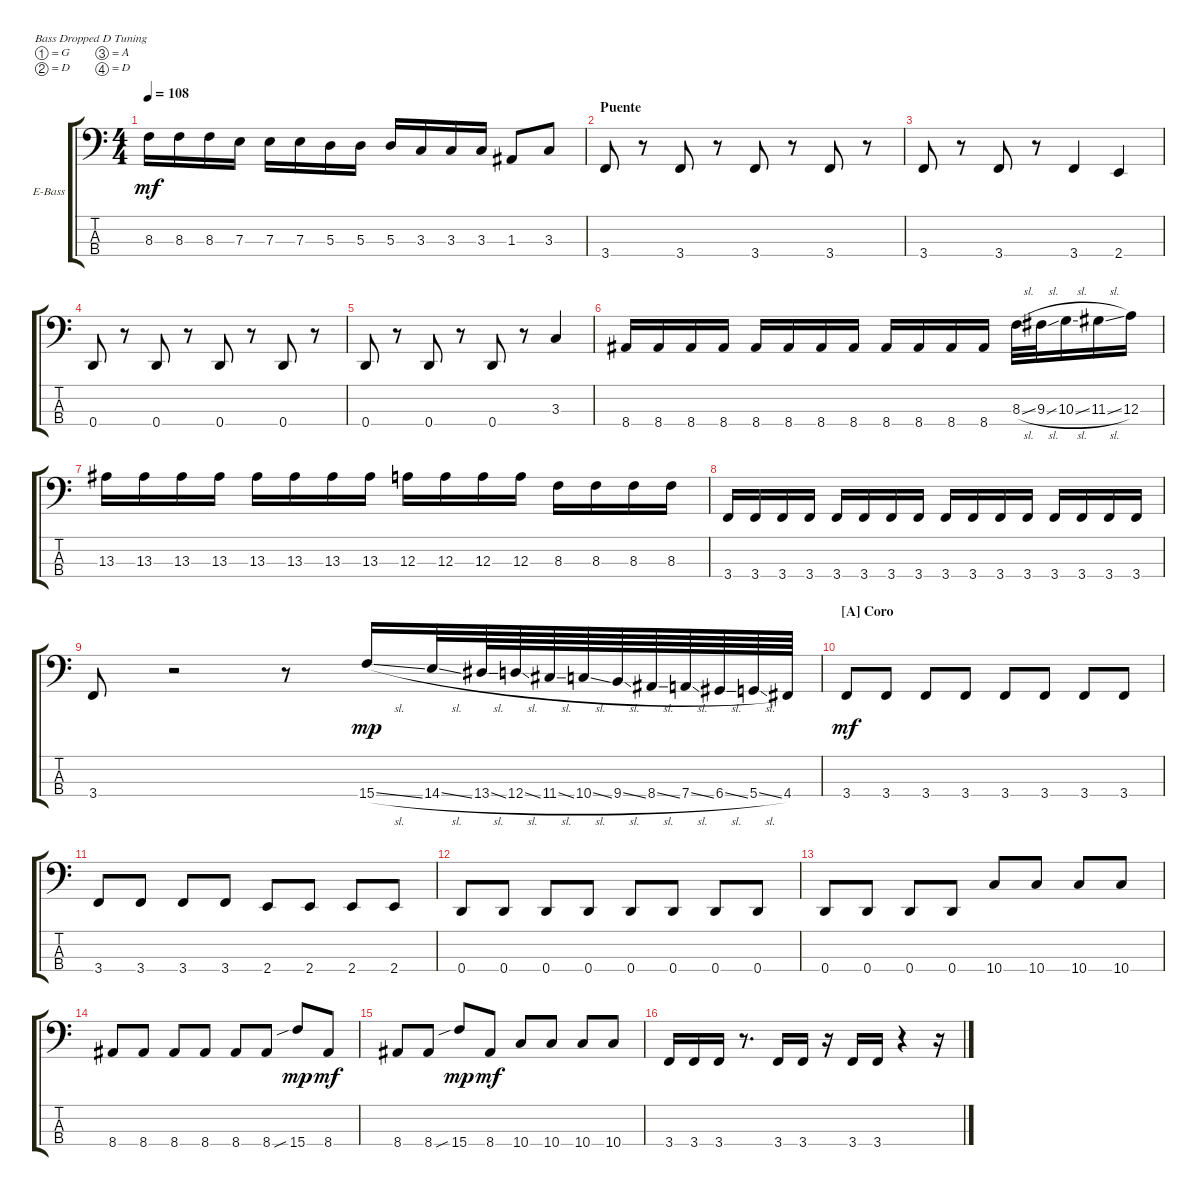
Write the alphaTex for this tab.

\defaultSystemsLayout 4
\bracketExtendMode groupsimilarinstruments
\firstSystemTrackNameOrientation horizontal
\otherSystemsTrackNameOrientation horizontal
\track ("E. Bass" "E-Bass") {instrument electricbassfinger}
\staff {score tabs}
\tuning (G2 D2 A1 D1)
\ts (4 4)
\tempo 108
\clef f4
\ks c
8.3.16{dy mf} 8.3.16 8.3.16 7.3.16 7.3.16 7.3.16 5.3.16 5.3.16 5.3.16 3.3.16 3.3.16 3.3.16 1.3.8 3.3.8 |
\section ("" "Puente")
3.4.8 r.8 3.4.8 r.8 3.4.8 r.8 3.4.8 r.8 |
3.4.8 r.8 3.4.8 r.8 3.4.4 2.4.4 |
0.4.8 r.8 0.4.8 r.8 0.4.8 r.8 0.4.8 r.8 |
0.4.8 r.8 0.4.8 r.8 0.4.8 r.8 3.3.4 |
8.4.16 8.4.16 8.4.16 8.4.16 8.4.16 8.4.16 8.4.16 8.4.16 8.4.16 8.4.16 8.4.16 8.4.16 8.3{sl}.32 9.3{sl}.32 10.3{sl}.16 11.3{sl}.16 12.3.16 |
13.3.16 13.3.16 13.3.16 13.3.16 13.3.16 13.3.16 13.3.16 13.3.16 12.3.16 12.3.16 12.3.16 12.3.16 8.3.16 8.3.16 8.3.16 8.3.16 |
3.4.16 3.4.16 3.4.16 3.4.16 3.4.16 3.4.16 3.4.16 3.4.16 3.4.16 3.4.16 3.4.16 3.4.16 3.4.16 3.4.16 3.4.16 3.4.16 |
3.4.8 r.2 r.8 15.4{sl}.16{dy mp} 14.4{sl}.32 13.4{sl}.64 12.4{sl}.64 11.4{sl}.64 10.4{sl}.64 9.4{sl}.64 8.4{sl}.64 7.4{sl}.64 6.4{sl}.64 5.4{sl}.64 4.4.64 |
\section ("A" "Coro ")
3.4.8{dy mf} 3.4.8 3.4.8 3.4.8 3.4.8 3.4.8 3.4.8 3.4.8 |
3.4.8 3.4.8 3.4.8 3.4.8 2.4.8 2.4.8 2.4.8 2.4.8 |
0.4.8 0.4.8 0.4.8 0.4.8 0.4.8 0.4.8 0.4.8 0.4.8 |
0.4.8 0.4.8 0.4.8 0.4.8 10.4.8 10.4.8 10.4.8 10.4.8 |
8.4.8 8.4.8 8.4.8 8.4.8 8.4.8 8.4.8 15.4{sib}.8{dy mp} 8.4.8{dy mf} |
8.4.8 8.4.8 15.4{sib}.8{dy mp} 8.4.8{dy mf} 10.4.8 10.4.8 10.4.8 10.4.8 |
3.4.16 3.4.16 3.4.16 r.8{d} 3.4.16 3.4.16 r.16 3.4.16 3.4.16 r.4 r.16
